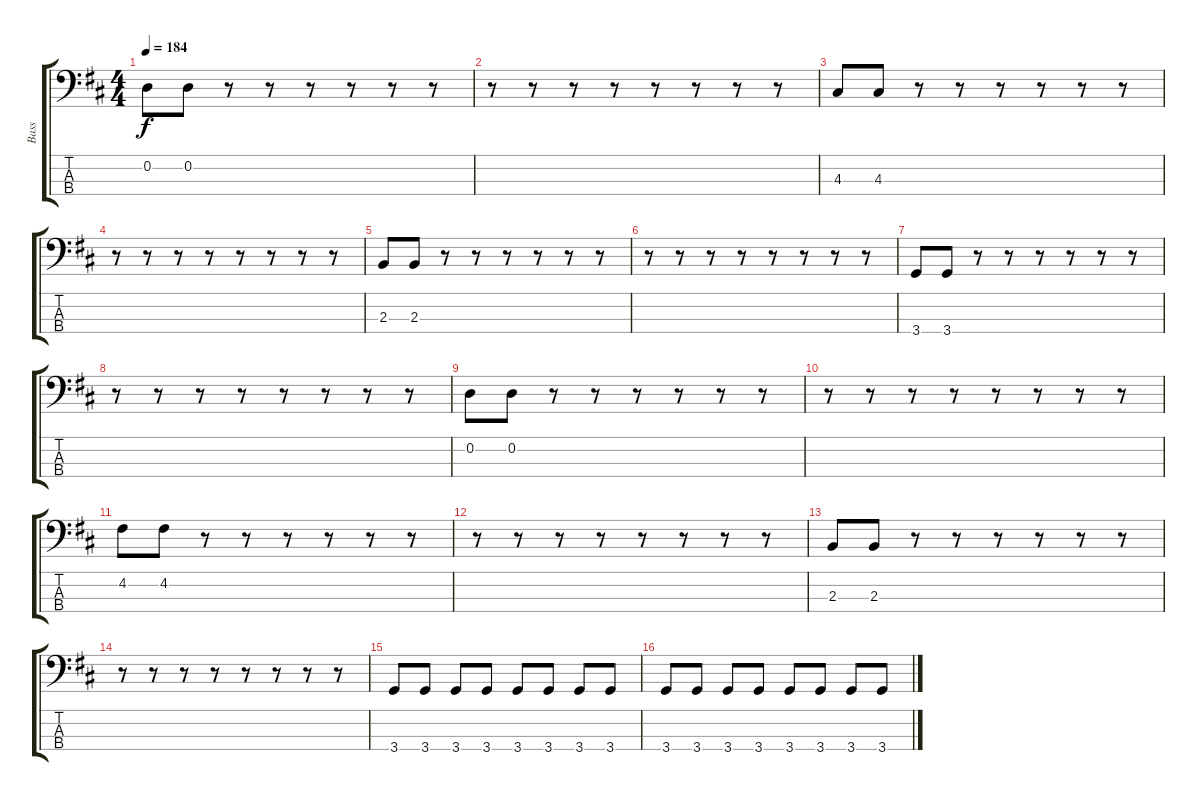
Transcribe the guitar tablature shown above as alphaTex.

\track ("Bass" "Bass") {instrument electricbassfinger}
\staff {score tabs}
\tuning (G2 D2 A1 E1) {hide}
\ts (4 4)
\tempo 184
\clef f4
\ks d
0.2.8{dy f} 0.2.8 r.8 r.8 r.8 r.8 r.8 r.8 |
r.8 r.8 r.8 r.8 r.8 r.8 r.8 r.8 |
4.3.8 4.3.8 r.8 r.8 r.8 r.8 r.8 r.8 |
r.8 r.8 r.8 r.8 r.8 r.8 r.8 r.8 |
2.3.8 2.3.8 r.8 r.8 r.8 r.8 r.8 r.8 |
r.8 r.8 r.8 r.8 r.8 r.8 r.8 r.8 |
3.4.8 3.4.8 r.8 r.8 r.8 r.8 r.8 r.8 |
r.8 r.8 r.8 r.8 r.8 r.8 r.8 r.8 |
0.2.8 0.2.8 r.8 r.8 r.8 r.8 r.8 r.8 |
r.8 r.8 r.8 r.8 r.8 r.8 r.8 r.8 |
4.2.8 4.2.8 r.8 r.8 r.8 r.8 r.8 r.8 |
r.8 r.8 r.8 r.8 r.8 r.8 r.8 r.8 |
2.3.8 2.3.8 r.8 r.8 r.8 r.8 r.8 r.8 |
r.8 r.8 r.8 r.8 r.8 r.8 r.8 r.8 |
3.4.8 3.4.8 3.4.8 3.4.8 3.4.8 3.4.8 3.4.8 3.4.8 |
3.4.8 3.4.8 3.4.8 3.4.8 3.4.8 3.4.8 3.4.8 3.4.8
